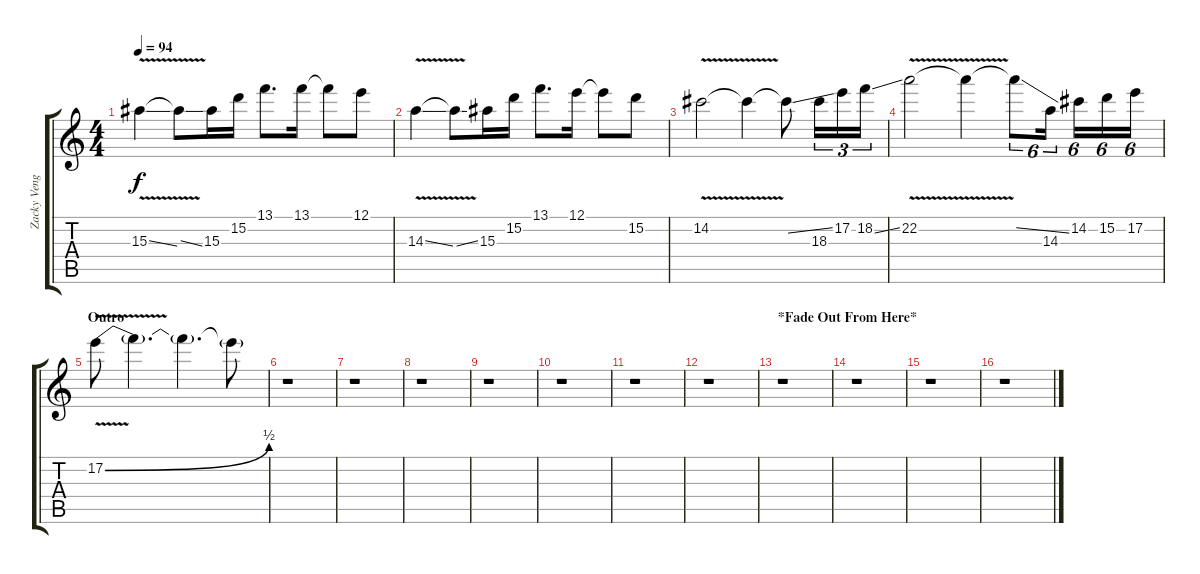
\track ("Zacky Vengeance (Pan-Lead 2)" "Zacky Veng") {instrument distortionguitar}
\staff {score tabs}
\tuning (E4 B3 G3 D3 A2 D2) {hide}
\ts (4 4)
\tempo 94
\clef g2
\ks c
15.3{v ss}.4{dy f} 15.3{ss t}.8 15.3.16 15.2.16 13.1.8{d} 13.1.16 13.1{t}.8 12.1.8 |
14.3{v ss}.4 14.3{ss t}.8 15.3.16 15.2.16 13.1.8{d} 12.1.16 12.1{t}.8 15.2.8 |
14.2{v}.2 14.2{t}.4 14.2{ss t}.8 18.3.16{tu (3 2)} 17.2.16{tu (3 2)} 18.2{ss}.16{tu (3 2)} |
22.2{v}.2 22.2{t}.4 22.2{ss t}.8{tu (6 4)} 14.3.16{tu (6 4)} 14.2.16{tu (6 4)} 15.2.16{tu (6 4)} 17.2.16{tu (6 4)} |
\section ("" "Outro")
17.2{be (bend 0 0 60 2) v}.8 17.2{t}.4{d} 17.2{t}.4{d} 17.2{t}.8 |
r.1 |
r.1 |
r.1 |
r.1 |
r.1 |
r.1 |
r.1 |
\section ("" "*Fade Out From Here*")
r.1 |
r.1 |
r.1 |
r.1
